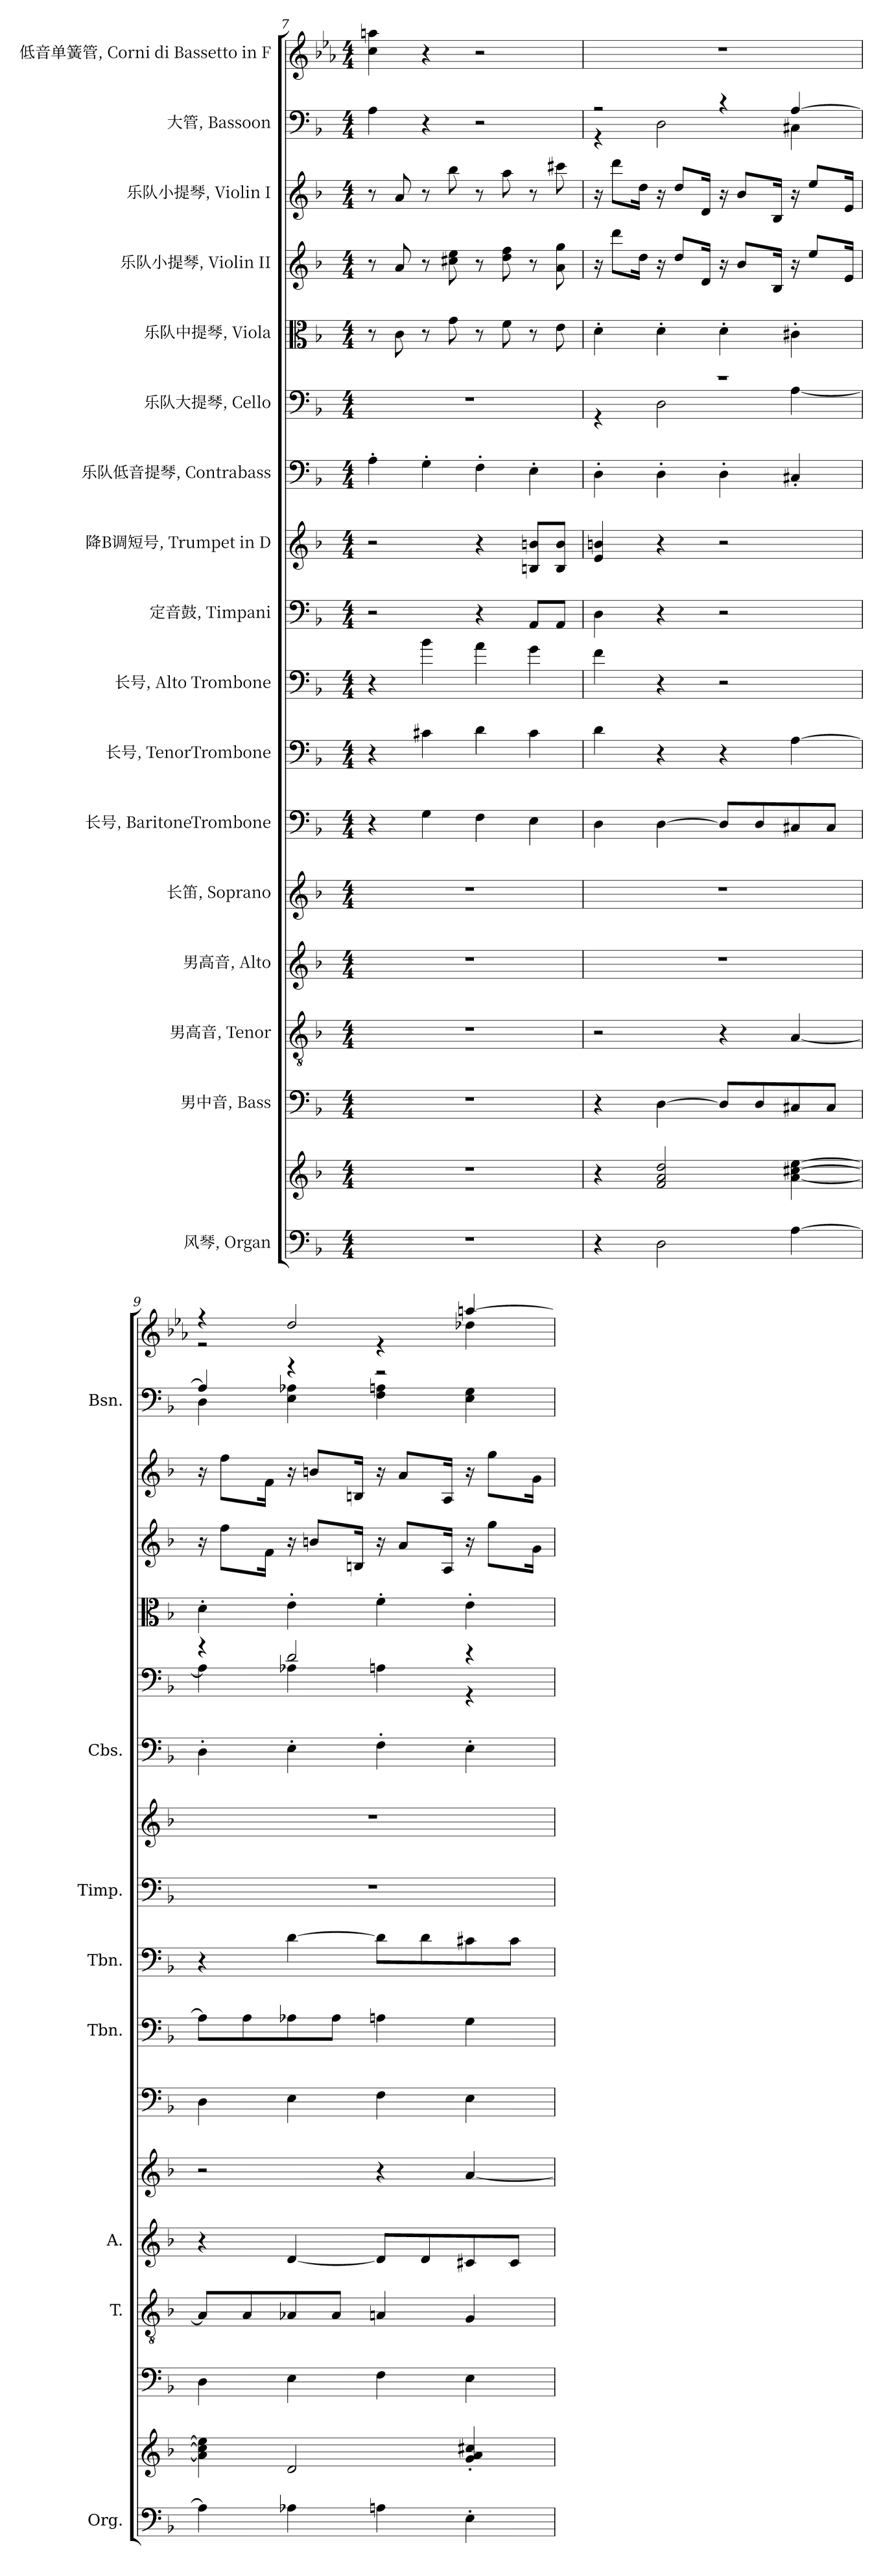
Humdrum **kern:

**kern	**kern	**kern	**kern	**kern	**kern	**kern	**kern	**kern	**kern	**kern	**kern	**kern	**kern	**kern	**kern	**kern	**kern
*part17	*part17	*part16	*part15	*part14	*part13	*part12	*part11	*part10	*part9	*part8	*part7	*part6	*part5	*part4	*part3	*part2	*part1
*staff18	*staff17	*staff16	*staff15	*staff14	*staff13	*staff12	*staff11	*staff10	*staff9	*staff8	*staff7	*staff6	*staff5	*staff4	*staff3	*staff2	*staff1
*I"风琴, Organ	*	*I"男中音, Bass	*I"男高音, Tenor	*I"男高音, Alto	*I"长笛, Soprano	*I"长号, BaritoneTrombone	*I"长号, TenorTrombone	*I"长号, Alto Trombone	*I"定音鼓, Timpani	*I"降B调短号, Trumpet in D	*I"乐队低音提琴, Contrabass	*I"乐队大提琴, Cello	*I"乐队中提琴, Viola	*I"乐队小提琴, Violin II	*I"乐队小提琴, Violin I	*I"大管, Bassoon	*I"低音单簧管, Corni di Bassetto in F
*I'Org.	*	*	*I'T.	*I'A.	*	*	*I'Tbn.	*I'Tbn.	*I'Timp.	*	*I'Cbs.	*	*	*	*	*I'Bsn.	*
*clefF4	*clefG2	*clefF4	*clefGv2	*clefG2	*clefG2	*clefF4	*clefF4	*clefF4	*clefF4	*clefG2	*clefF4	*clefF4	*clefC3	*clefG2	*clefG2	*clefF4	*clefG2
*	*	*	*	*	*	*	*	*	*	*ITrd1c2	*ITrd7c12	*	*	*	*	*	*ITrd8c14
*k[b-]	*k[b-]	*k[b-]	*k[b-]	*k[b-]	*k[b-]	*k[b-]	*k[b-]	*k[b-]	*k[b-]	*k[b-e-a-]	*k[b-]	*k[b-]	*k[b-]	*k[b-]	*k[b-]	*k[b-]	*k[b-e-a-]
*M4/4	*M4/4	*M4/4	*M4/4	*M4/4	*M4/4	*M4/4	*M4/4	*M4/4	*M4/4	*M4/4	*M4/4	*M4/4	*M4/4	*M4/4	*M4/4	*M4/4	*M4/4
=7	=7	=7	=7	=7	=7	=7	=7	=7	=7	=7	=7	=7	=7	=7	=7	=7	=7
1r	1r	1r	1r	1r	1r	4r	4r	4r	2r	2r	4AA'\	1r	8r	8r	8r	4A\	4c\ 4an\
.	.	.	.	.	.	.	.	.	.	.	.	.	8c\	8a/	8a/	.	.
.	.	.	.	.	.	4G\	4c#X\	4b-\	.	.	4GG'\	.	8r	8r	8r	4r	4r
.	.	.	.	.	.	.	.	.	.	.	.	.	8g\	8cc#X\ 8ee\	8bb-\	.	.
.	.	.	.	.	.	4F\	4d\	4a\	4r	4r	4FF'\	.	8r	8r	8r	2r	2r
.	.	.	.	.	.	.	.	.	.	.	.	.	8f\	8dd\ 8ff\	8aa\	.	.
.	.	.	.	.	.	4E\	4c#\	4g\	8AA/L	8An/ 8an/L	4EE'\	.	8r	8r	8r	.	.
.	.	.	.	.	.	.	.	.	8AA/J	8A/ 8a/J	.	.	8e\	8a\ 8gg\	8ccc#X\	.	.
=8	=8	=8	=8	=8	=8	=8	=8	=8	=8	=8	=8	=8	=8	=8	=8	=8	=8
*	*	*	*	*	*	*	*	*	*	*	*	*^	*	*	*	*^	*
4r	4r	4r	2r	1r	1r	4D\	4d\	4f\	4D\	4d/ 4an/	4DD'\	1r	4r	4d'\	16r	16r	2r	4r	1r
.	.	.	.	.	.	.	.	.	.	.	.	.	.	.	8ddd\L	8ddd\L	.	.	.
.	.	.	.	.	.	.	.	.	.	.	.	.	.	.	16dd\Jk	16dd\Jk	.	.	.
2D\	2f/ 2a/ 2dd/	[4D\	.	.	.	[4D\	4r	4r	4r	4r	4DD'\	.	2D\	4d'\	16r	16r	.	2D\	.
.	.	.	.	.	.	.	.	.	.	.	.	.	.	.	8dd/L	8dd/L	.	.	.
.	.	.	.	.	.	.	.	.	.	.	.	.	.	.	16d/Jk	16d/Jk	.	.	.
.	.	8D/L]	4r	.	.	8D/L]	4r	2r	2r	2r	4DD'\	.	.	4d'\	16r	16r	4r	.	.
.	.	.	.	.	.	.	.	.	.	.	.	.	.	.	8b-/L	8b-/L	.	.	.
.	.	8D/	.	.	.	8D/	.	.	.	.	.	.	.	.	.	.	.	.	.
.	.	.	.	.	.	.	.	.	.	.	.	.	.	.	16B-/Jk	16B-/Jk	.	.	.
[4A\	[4a\ [4cc#X\ [4ee\	8C#X/	[4A/	.	.	8C#X/	[4A\	.	.	.	4CC#X'/	.	[4A\	4c#X'\	16r	16r	[4A/	4C#X\	.
.	.	.	.	.	.	.	.	.	.	.	.	.	.	.	8ee/L	8ee/L	.	.	.
.	.	8C#/J	.	.	.	8C#/J	.	.	.	.	.	.	.	.	.	.	.	.	.
.	.	.	.	.	.	.	.	.	.	.	.	.	.	.	16e/Jk	16e/Jk	.	.	.
!!LO:PB:g=z
=9	=9	=9	=9	=9	=9	=9	=9	=9	=9	=9	=9	=9	=9	=9	=9	=9	=9	=9	=9
*	*	*	*	*	*	*	*	*	*	*	*	*	*	*	*	*	*	*	*^
4A\]	4a\] 4cc#\] 4ee\]	4D\	8A/L]	4r	2r	4D\	8A\L]	4r	1r	1r	4DD'\	4r	4A\]	4d'\	16r	16r	4A/]	4D\	4r	2r
.	.	.	.	.	.	.	.	.	.	.	.	.	.	.	8ff\L	8ff\L	.	.	.	.
.	.	.	8A/	.	.	.	8A\	.	.	.	.	.	.	.	.	.	.	.	.	.
.	.	.	.	.	.	.	.	.	.	.	.	.	.	.	16f\Jk	16f\Jk	.	.	.	.
4A-X\	2d/	4E\	8A-X/	[4d/	.	4E\	8A-X\	[4d\	.	.	4EE'\	2d/	4A-X\	4e'\	16r	16r	4r	4E\ 4A-X\	2d/	.
.	.	.	.	.	.	.	.	.	.	.	.	.	.	.	8bn/L	8bn/L	.	.	.	.
.	.	.	8A-/J	.	.	.	8A-\J	.	.	.	.	.	.	.	.	.	.	.	.	.
.	.	.	.	.	.	.	.	.	.	.	.	.	.	.	16Bn/Jk	16Bn/Jk	.	.	.	.
4An\	.	4F\	4An/	8d/L]	4r	4F\	4An\	8d\L]	.	.	4FF'\	.	4An\	4f'\	16r	16r	2r	4F\ 4An\	.	4r
.	.	.	.	.	.	.	.	.	.	.	.	.	.	.	8a/L	8a/L	.	.	.	.
.	.	.	.	8d/	.	.	.	8d\	.	.	.	.	.	.	.	.	.	.	.	.
.	.	.	.	.	.	.	.	.	.	.	.	.	.	.	16A/Jk	16A/Jk	.	.	.	.
4E'\	4g/' 4a/' 4cc#X/'	4E\	4G/	8c#X/	[4a/	4E\	4G\	8c#X\	.	.	4EE'\	4r	4r	4e'\	16r	16r	.	4E\ 4G\	[4an/	4d-X\
.	.	.	.	.	.	.	.	.	.	.	.	.	.	.	8gg\L	8gg\L	.	.	.	.
.	.	.	.	8c#/J	.	.	.	8c#\J	.	.	.	.	.	.	.	.	.	.	.	.
.	.	.	.	.	.	.	.	.	.	.	.	.	.	.	16g\Jk	16g\Jk	.	.	.	.
*	*	*	*	*	*	*	*	*	*	*	*	*	*	*	*	*	*v	*v	*	*
*	*	*	*	*	*	*	*	*	*	*	*	*v	*v	*	*	*	*	*v	*v
=	=	=	=	=	=	=	=	=	=	=	=	=	=	=	=	=	=
*-	*-	*-	*-	*-	*-	*-	*-	*-	*-	*-	*-	*-	*-	*-	*-	*-	*-
